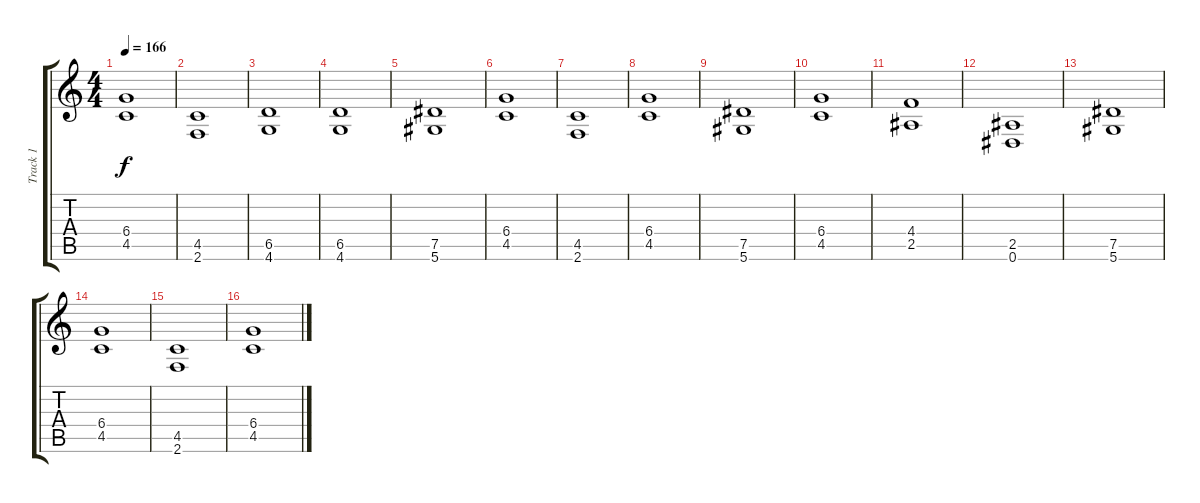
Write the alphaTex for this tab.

\track ("Track 1" "Track 1") {instrument distortionguitar}
\staff {score tabs}
\tuning (Eb4 Bb3 Gb3 Db3 Ab2 Eb2) {hide}
\ts (4 4)
\tempo 166
\clef g2
\ks c
(6.4 4.5).1{dy f} |
(4.5 2.6).1 |
(6.5 4.6).1 |
(6.5 4.6).1 |
(7.5 5.6).1 |
(6.4 4.5).1 |
(4.5 2.6).1 |
(6.4 4.5).1 |
(7.5 5.6).1 |
(6.4 4.5).1 |
(4.4 2.5).1 |
(2.5 0.6).1 |
(7.5 5.6).1 |
(6.4 4.5).1 |
(4.5 2.6).1 |
(6.4 4.5).1
